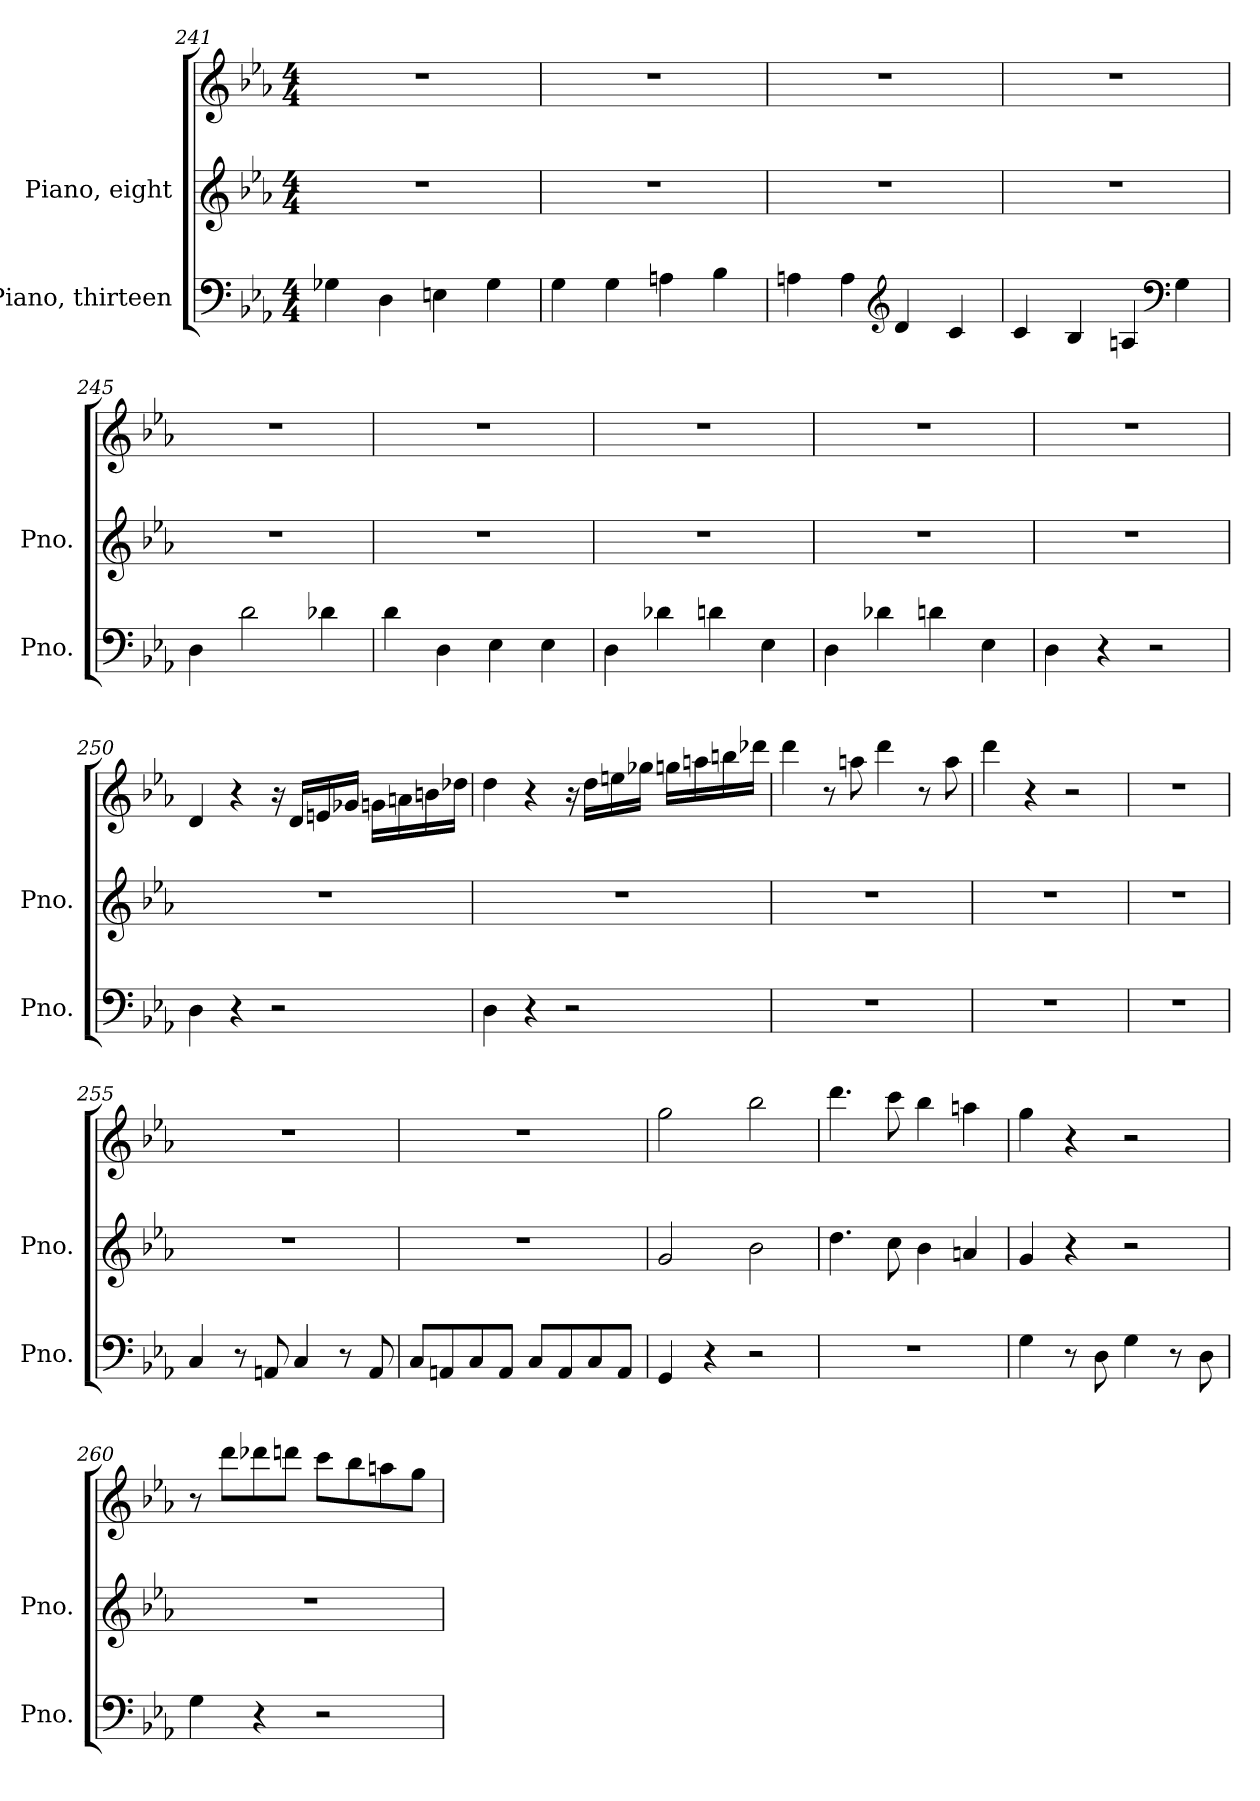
**kern	**kern	**kern
*part2	*part1	*part1
*staff3	*staff2	*staff1
*I"Piano, thirteen	*I"Piano, eight	*
*I'Pno.	*I'Pno.	*
*clefF4	*clefG2	*clefG2
*k[b-e-a-]	*k[b-e-a-]	*k[b-e-a-]
*M4/4	*M4/4	*M4/4
=241	=241	=241
4G-X\	1r	1r
4D\	.	.
4En\	.	.
4G-\	.	.
=242	=242	=242
4G\	1r	1r
4G\	.	.
4An\	.	.
4B-\	.	.
=243	=243	=243
4An\	1r	1r
4A\	.	.
*clefG2	*	*
4d/	.	.
4c/	.	.
=244	=244	=244
4c/	1r	1r
4B-/	.	.
4An/	.	.
*clefF4	*	*
4G\	.	.
=245	=245	=245
4D\	1r	1r
2d\	.	.
4d-X\	.	.
!!LO:PB:g=z
=246	=246	=246
4d\	1r	1r
4D\	.	.
4E-\	.	.
4E-\	.	.
=247	=247	=247
4D\	1r	1r
4d-X\	.	.
4dn\	.	.
4E-\	.	.
=248	=248	=248
4D\	1r	1r
4d-X\	.	.
4dn\	.	.
4E-\	.	.
=249	=249	=249
4D\	1r	1r
4r	.	.
2r	.	.
=250	=250	=250
4D\	1r	4d/
4r	.	4r
2r	.	16r
.	.	16d/LL
.	.	16en/
.	.	16g-X/JJ
.	.	16gn\LL
.	.	16an\
.	.	16bn\
.	.	16dd-X\JJ
!!LO:LB:g=z
=251	=251	=251
4D\	1r	4dd\
4r	.	4r
2r	.	16r
.	.	16dd\LL
.	.	16een\
.	.	16gg-X\JJ
.	.	16ggn\LL
.	.	16aan\
.	.	16bbn\
.	.	16ddd-X\JJ
=252	=252	=252
1r	1r	4ddd\
.	.	8r
.	.	8aan\
.	.	4ddd\
.	.	8r
.	.	8aa\
=253	=253	=253
1r	1r	4ddd\
.	.	4r
.	.	2r
=254	=254	=254
1r	1r	1r
=255	=255	=255
4C/	1r	1r
8r	.	.
8AAn/	.	.
4C/	.	.
8r	.	.
8AA/	.	.
!!LO:LB:g=z
=256	=256	=256
8C/L	1r	1r
8AAn/	.	.
8C/	.	.
8AA/J	.	.
8C/L	.	.
8AA/	.	.
8C/	.	.
8AA/J	.	.
=257	=257	=257
4GG/	2g/	2gg\
4r	.	.
2r	2b-\	2bb-\
=258	=258	=258
1r	4.dd\	4.ddd\
.	8cc\	8ccc\
.	4b-\	4bb-\
.	4an/	4aan\
=259	=259	=259
4G\	4g/	4gg\
8r	4r	4r
8D\	.	.
4G\	2r	2r
8r	.	.
8D\	.	.
=260	=260	=260
4G\	1r	8r
.	.	8ddd\L
4r	.	8ddd-X\
.	.	8dddn\J
2r	.	8ccc\L
.	.	8bb-\
.	.	8aan\
.	.	8gg\J
=	=	=
*-	*-	*-
